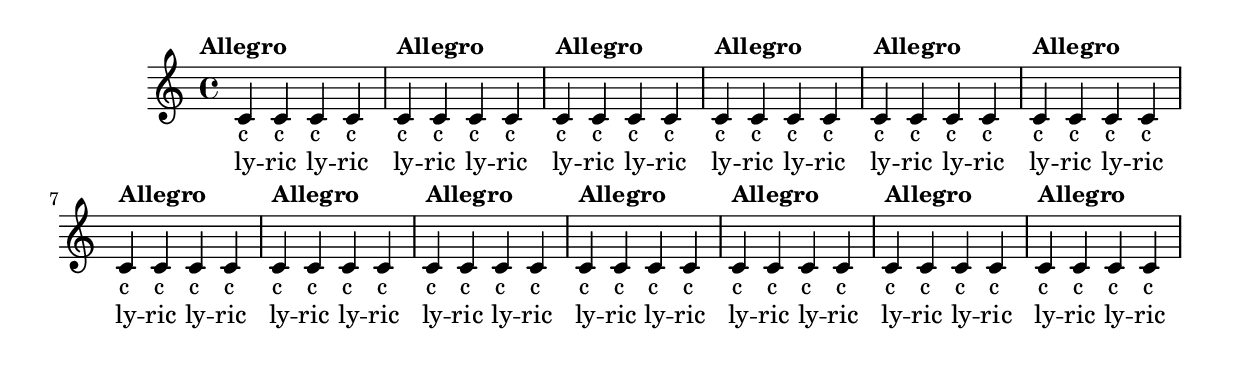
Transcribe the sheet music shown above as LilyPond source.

\version "2.13.56"

\header {

  texidoc = "
    NoteNames context should be close to the related notes,
    and should not collide with the tempo markings.
  "
}

\paper {
  system-system-spacing
    #'basic-distance = #10 % increase this value for more space
}

notes = \relative c {
  c'4 c c c
}

mylyrics = \lyricmode {
  \tempo "Allegro"
  ly -- ric ly -- ric
}

\score {
  <<
    \new Voice = "voice" {
      \repeat unfold 13 \notes
    }
    \context NoteNames  {
      \repeat unfold 13 \notes
    }
    \new Lyrics \lyricsto "voice" {
      \repeat unfold 13 \mylyrics
    }
  >>
}
